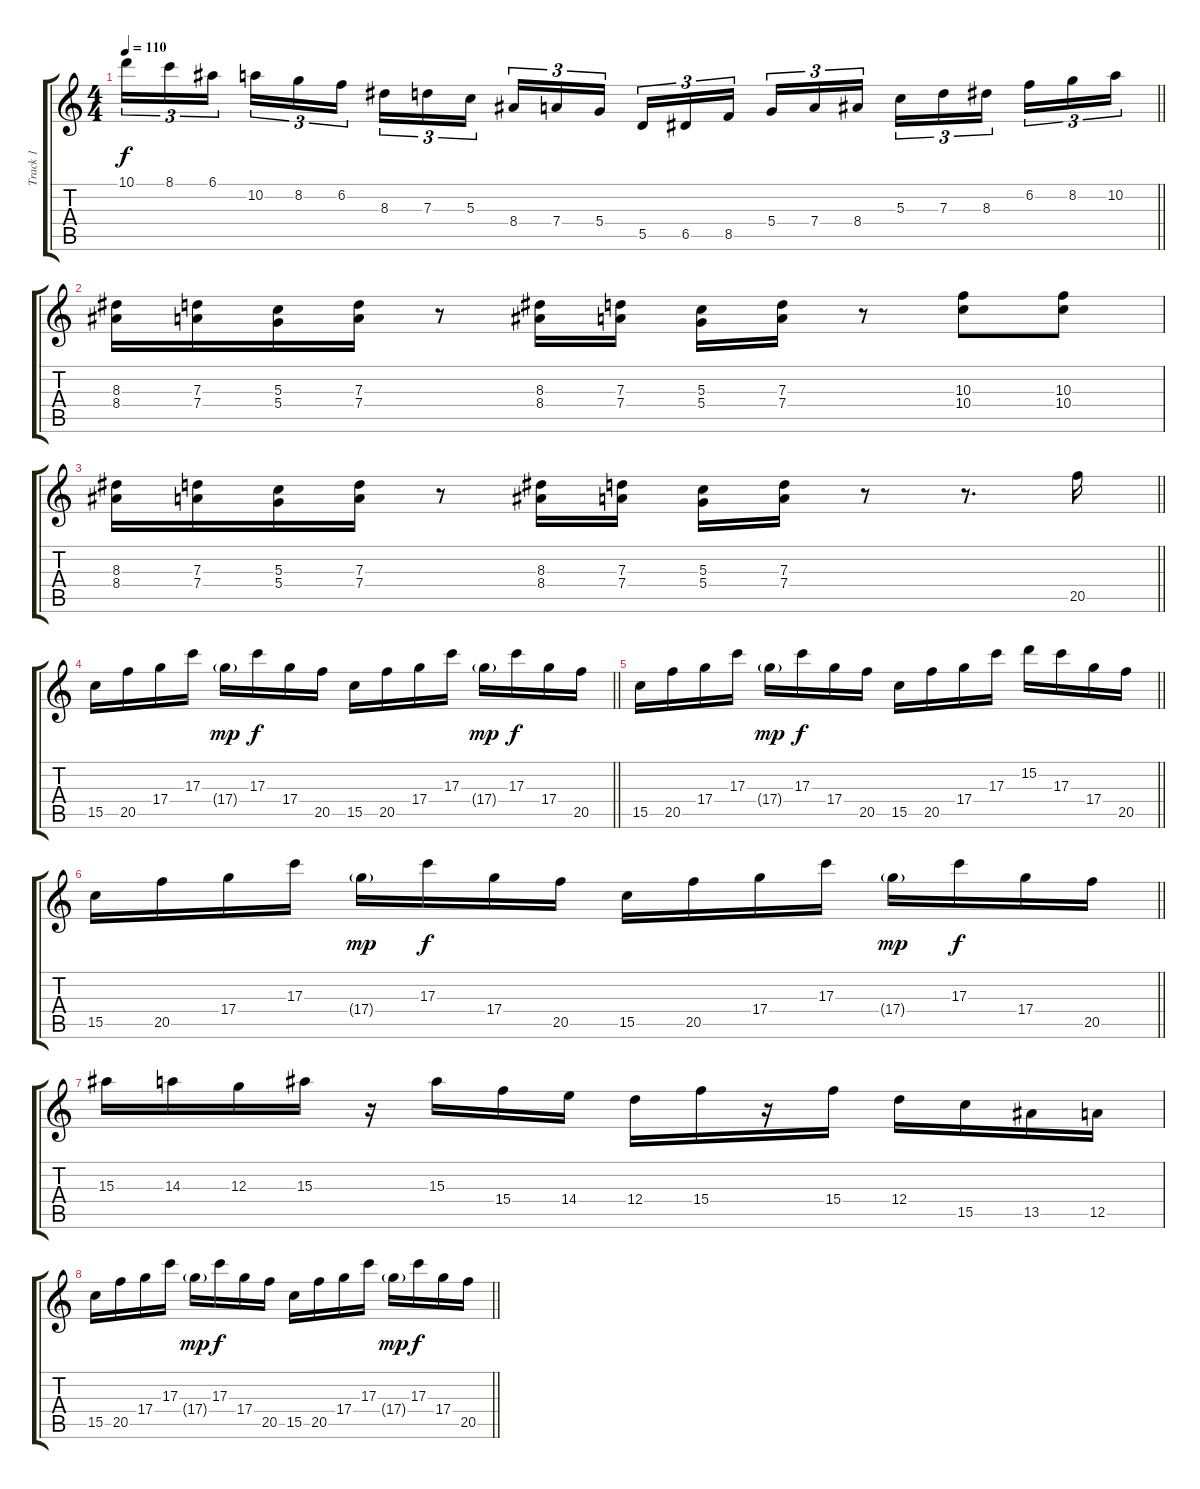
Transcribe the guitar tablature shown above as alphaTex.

\track ("Track 1" "Track 1") {instrument overdrivenguitar}
\staff {score tabs}
\tuning (E4 B3 G3 D3 A2 E2) {hide}
\ts (4 4)
\tempo 110
\clef g2
\barLineRight lightlight
\ks c
10.1{t}.16{tu (3 2) dy f} 8.1.16{tu (3 2)} 6.1.16{tu (3 2) beam splitsecondary} 10.2.16{tu (3 2)} 8.2.16{tu (3 2)} 6.2.16{tu (3 2)} 8.3.16{tu (3 2)} 7.3.16{tu (3 2)} 5.3.16{tu (3 2) beam splitsecondary} 8.4.16{tu (3 2)} 7.4.16{tu (3 2)} 5.4.16{tu (3 2)} 5.5.16{tu (3 2)} 6.5.16{tu (3 2)} 8.5.16{tu (3 2) beam splitsecondary} 5.4.16{tu (3 2)} 7.4.16{tu (3 2)} 8.4.16{tu (3 2)} 5.3.16{tu (3 2)} 7.3.16{tu (3 2)} 8.3.16{tu (3 2) beam splitsecondary} 6.2.16{tu (3 2)} 8.2.16{tu (3 2)} 10.2.16{tu (3 2)} |
\section ("" "")
(8.3 8.4).16 (7.3 7.4).16 (5.3 5.4).16 (7.3 7.4).16 r.8 (8.3 8.4).16 (7.3 7.4).16 (5.3 5.4).16 (7.3 7.4).16 r.8 (10.3 10.4).8 (10.3 10.4).8 |
\barLineRight lightlight
(8.3 8.4).16 (7.3 7.4).16 (5.3 5.4).16 (7.3 7.4).16 r.8 (8.3 8.4).16 (7.3 7.4).16 (5.3 5.4).16 (7.3 7.4).16 r.8 r.8{d} 20.5.16 |
\section ("" "")
\barLineRight lightlight
15.5.16 20.5.16 17.4.16 17.3.16 17.4{g}.16{dy mp} 17.3.16{dy f} 17.4.16 20.5.16 15.5.16 20.5.16 17.4.16 17.3.16 17.4{g}.16{dy mp} 17.3.16{dy f} 17.4.16 20.5.16 |
\barLineRight lightlight
15.5.16 20.5.16 17.4.16 17.3.16 17.4{g}.16{dy mp} 17.3.16{dy f} 17.4.16 20.5.16 15.5.16 20.5.16 17.4.16 17.3.16 15.2.16 17.3.16 17.4.16 20.5.16 |
\barLineRight lightlight
15.5.16 20.5.16 17.4.16 17.3.16 17.4{g}.16{dy mp} 17.3.16{dy f} 17.4.16 20.5.16 15.5.16 20.5.16 17.4.16 17.3.16 17.4{g}.16{dy mp} 17.3.16{dy f} 17.4.16 20.5.16 |
15.3.16 14.3.16 12.3.16 15.3.16 r.16 15.3.16 15.4.16 14.4.16 12.4.16 15.4.16 r.16 15.4.16 12.4.16 15.5.16 13.5.16 12.5.16 |
\barLineRight lightlight
15.5.16 20.5.16 17.4.16 17.3.16 17.4{g}.16{dy mp} 17.3.16{dy f} 17.4.16 20.5.16 15.5.16 20.5.16 17.4.16 17.3.16 17.4{g}.16{dy mp} 17.3.16{dy f} 17.4.16 20.5.16
